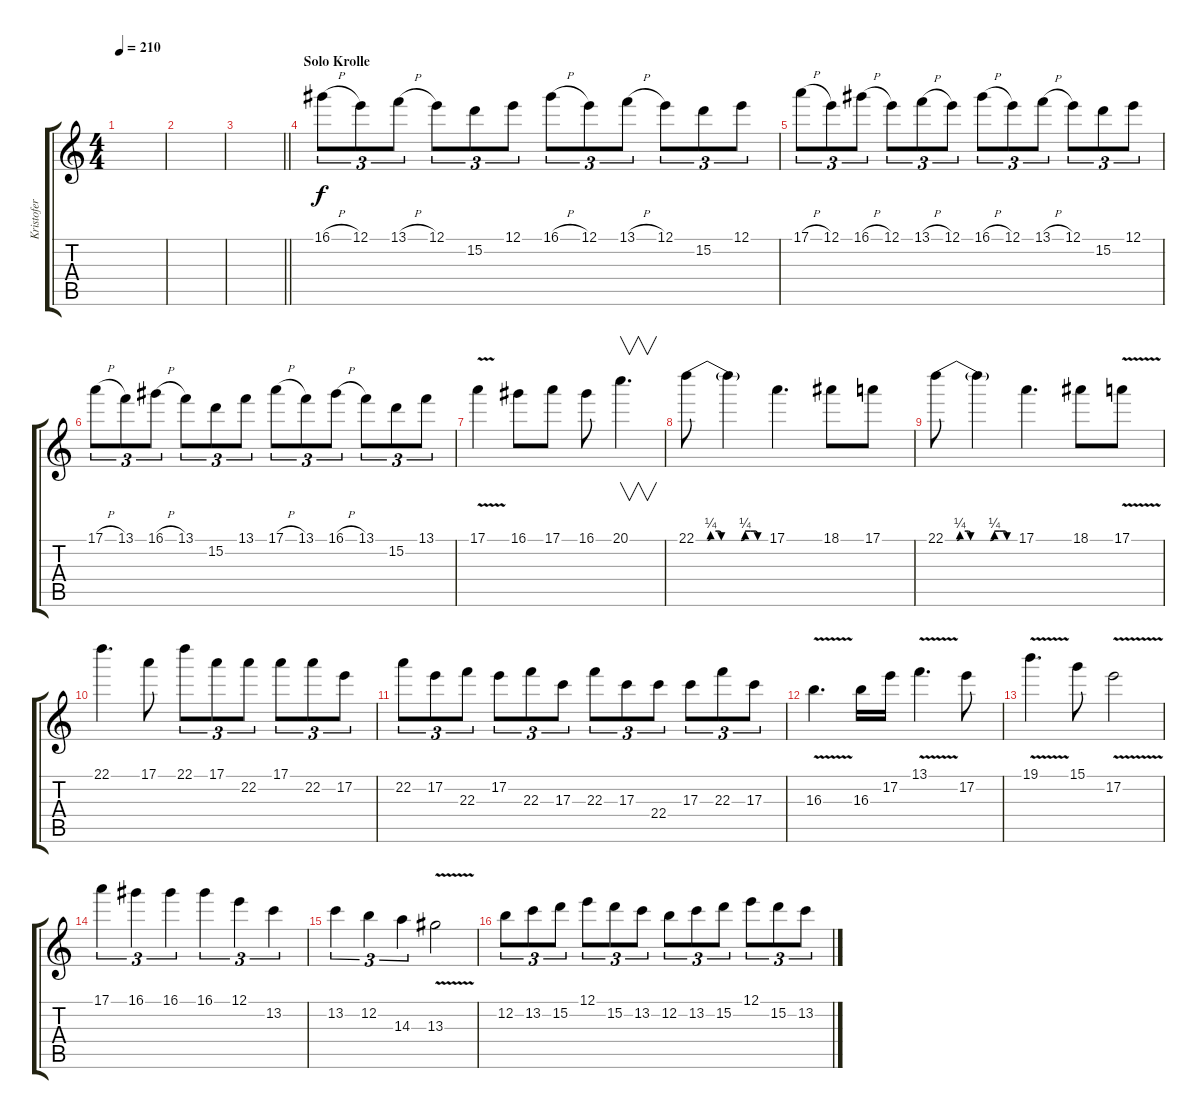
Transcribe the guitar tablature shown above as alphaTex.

\track ("Kristofer Solo" "Kristofer ") {instrument distortionguitar}
\staff {score tabs}
\tuning (E4 B3 G3 D3 A2 E2) {hide}
\ts (4 4)
\tempo 210
\clef g2
\ks c
|
|
\barLineRight lightlight
|
\section ("" "Solo Krolle")
16.1{h}.8{tu (3 2)} 12.1.8{tu (3 2)} 13.1{h}.8{tu (3 2)} 12.1.8{tu (3 2)} 15.2.8{tu (3 2)} 12.1.8{tu (3 2)} 16.1{h}.8{tu (3 2)} 12.1.8{tu (3 2)} 13.1{h}.8{tu (3 2)} 12.1.8{tu (3 2)} 15.2.8{tu (3 2)} 12.1.8{tu (3 2)} |
17.1{h}.8{tu (3 2)} 12.1.8{tu (3 2)} 16.1{h}.8{tu (3 2)} 12.1.8{tu (3 2)} 13.1{h}.8{tu (3 2)} 12.1.8{tu (3 2)} 16.1{h}.8{tu (3 2)} 12.1.8{tu (3 2)} 13.1{h}.8{tu (3 2)} 12.1.8{tu (3 2)} 15.2.8{tu (3 2)} 12.1.8{tu (3 2)} |
17.1{h}.8{tu (3 2)} 13.1.8{tu (3 2)} 16.1{h}.8{tu (3 2)} 13.1.8{tu (3 2)} 15.2.8{tu (3 2)} 13.1.8{tu (3 2)} 17.1{h}.8{tu (3 2)} 13.1.8{tu (3 2)} 16.1{h}.8{tu (3 2)} 13.1.8{tu (3 2)} 15.2.8{tu (3 2)} 13.1.8{tu (3 2)} |
17.1{v}.4 16.1.8 17.1.8 16.1.8 20.1.4{v d} |
22.1{be (custom 0 0 21 0 26 1 41 1 45 0 60 0)}.8 22.1{be (custom 0 0 13 0 19 0 26 1 35 1 44 1 47 0 60 0) t}.4 17.1.4{d} 18.1.8 17.1.8 |
22.1{be (custom 0 0 21 0 26 1 41 1 45 0 60 0)}.8 22.1{be (custom 0 0 13 0 19 0 26 1 35 1 44 1 47 0 60 0) t}.4 17.1.4{d} 18.1.8 17.1{v}.8 |
22.1.4{d} 17.1.8 22.1.8{tu (3 2)} 17.1.8{tu (3 2)} 22.2.8{tu (3 2)} 17.1.8{tu (3 2)} 22.2.8{tu (3 2)} 17.2.8{tu (3 2)} |
22.2.8{tu (3 2)} 17.2.8{tu (3 2)} 22.3.8{tu (3 2)} 17.2.8{tu (3 2)} 22.3.8{tu (3 2)} 17.3.8{tu (3 2)} 22.3.8{tu (3 2)} 17.3.8{tu (3 2)} 22.4.8{tu (3 2)} 17.3.8{tu (3 2)} 22.3.8{tu (3 2)} 17.3.8{tu (3 2)} |
16.3{v}.4{d} 16.3.16 17.2.16 13.1{v}.4{d} 17.2.8 |
19.1{v}.4{d} 15.1.8 17.2{v}.2 |
17.1.4{tu (3 2)} 16.1.4{tu (3 2)} 16.1.4{tu (3 2)} 16.1.4{tu (3 2)} 12.1.4{tu (3 2)} 13.2.4{tu (3 2)} |
13.2.4{tu (3 2)} 12.2.4{tu (3 2)} 14.3.4{tu (3 2)} 13.3{v}.2 |
12.2.8{tu (3 2)} 13.2.8{tu (3 2)} 15.2.8{tu (3 2)} 12.1.8{tu (3 2)} 15.2.8{tu (3 2)} 13.2.8{tu (3 2)} 12.2.8{tu (3 2)} 13.2.8{tu (3 2)} 15.2.8{tu (3 2)} 12.1.8{tu (3 2)} 15.2.8{tu (3 2)} 13.2.8{tu (3 2)}
